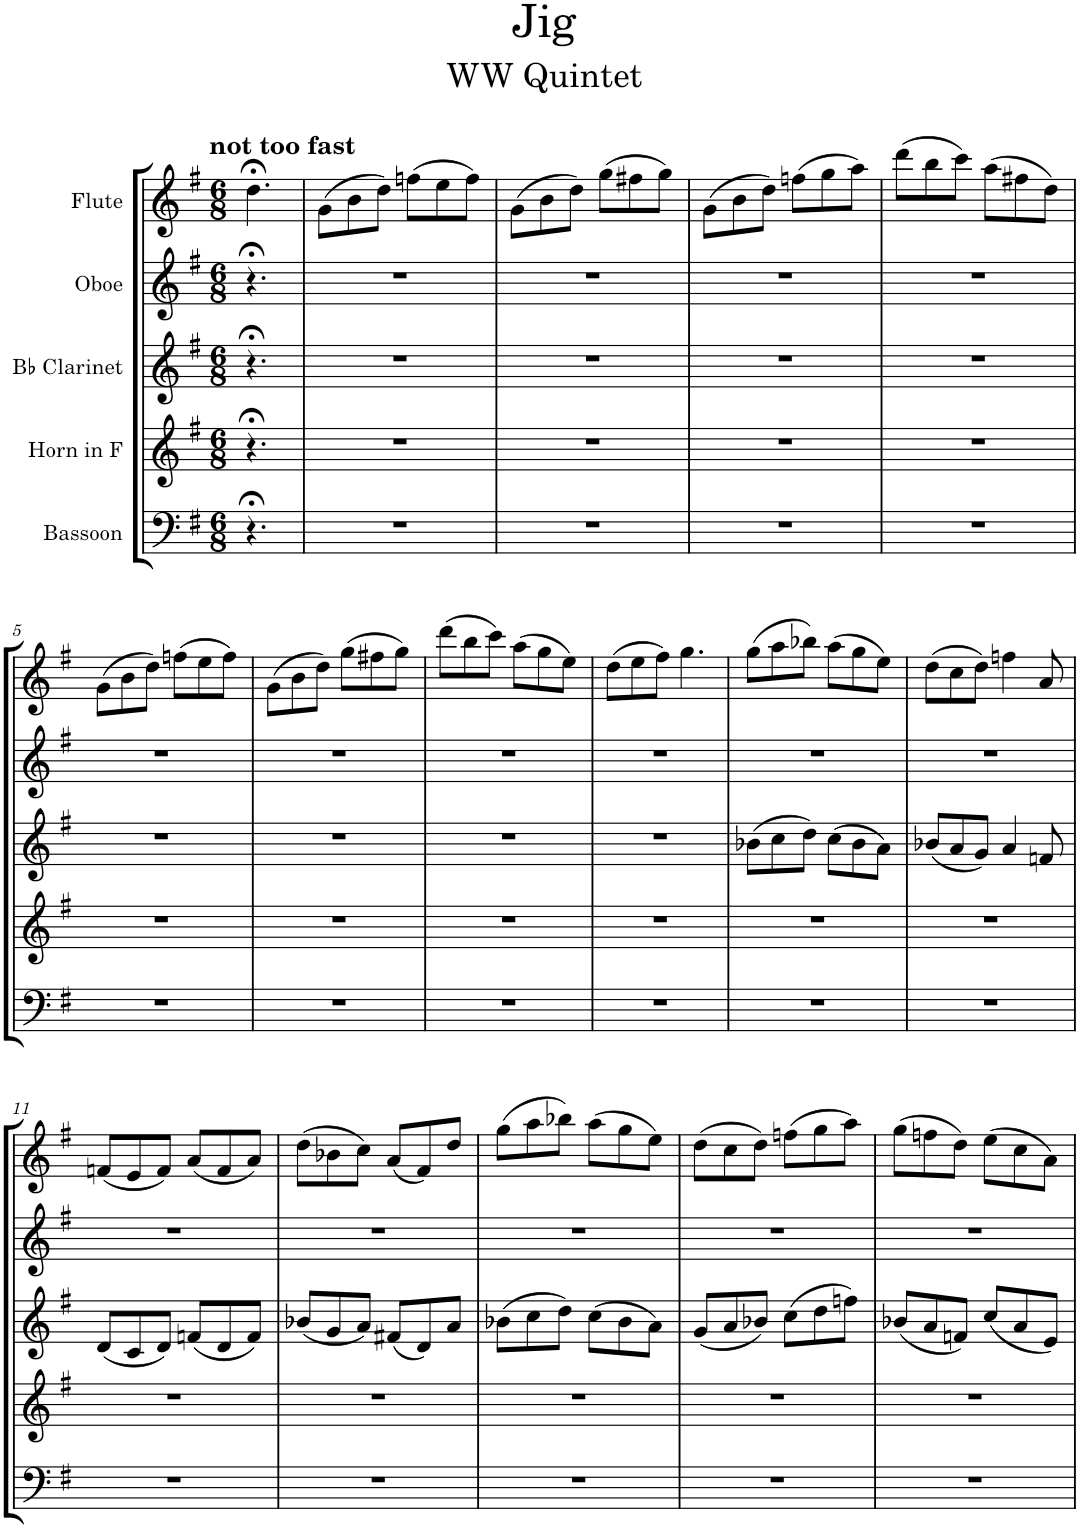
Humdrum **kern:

**kern	**kern	**kern	**kern	**kern
*part5	*part4	*part3	*part2	*part1
*staff5	*staff4	*staff3	*staff2	*staff1
*I"Bassoon	*I"Horn in F	*I"Bb Clarinet	*I"Oboe	*I"Flute
*I'Bsn	*I'Hn	*I'Cl	*I'Ob	*I'Fl
*clefF4	*clefG2	*clefG2	*clefG2	*clefG2
*	*ITrd4c7	*ITrd1c2	*	*
*k[f#]	*k[f#]	*k[f#]	*k[f#]	*k[f#]
*M6/8	*M6/8	*M6/8	*M6/8	*M6/8
=	=	=	=	=
!	!	!	!	!LO:TX:a:B:t=not too fast
4.r;<	4.r;<	4.r;<	4.r;<	4.dd;<\
=1	=1	=1	=1	=1
2.r	2.r	2.r	2.r	(8g\L
.	.	.	.	8b\
.	.	.	.	8dd\J)
.	.	.	.	(8ffn\L
.	.	.	.	8ee\
.	.	.	.	8ff\J)
=2	=2	=2	=2	=2
2.r	2.r	2.r	2.r	(8g\L
.	.	.	.	8b\
.	.	.	.	8dd\J)
.	.	.	.	(8gg\L
.	.	.	.	8ff#X\
.	.	.	.	8gg\J)
=3	=3	=3	=3	=3
2.r	2.r	2.r	2.r	(8g\L
.	.	.	.	8b\
.	.	.	.	8dd\J)
.	.	.	.	(8ffn\L
.	.	.	.	8gg\
.	.	.	.	8aa\J)
=4	=4	=4	=4	=4
2.r	2.r	2.r	2.r	(8ddd\L
.	.	.	.	8bb\
.	.	.	.	8ccc\J)
.	.	.	.	(8aa\L
.	.	.	.	8ff#X\
.	.	.	.	8dd\J)
!!LO:LB:g=z
=5	=5	=5	=5	=5
2.r	2.r	2.r	2.r	(8g\L
.	.	.	.	8b\
.	.	.	.	8dd\J)
.	.	.	.	(8ffn\L
.	.	.	.	8ee\
.	.	.	.	8ff\J)
=6	=6	=6	=6	=6
2.r	2.r	2.r	2.r	(8g\L
.	.	.	.	8b\
.	.	.	.	8dd\J)
.	.	.	.	(8gg\L
.	.	.	.	8ff#X\
.	.	.	.	8gg\J)
=7	=7	=7	=7	=7
2.r	2.r	2.r	2.r	(8ddd\L
.	.	.	.	8bb\
.	.	.	.	8ccc\J)
.	.	.	.	(8aa\L
.	.	.	.	8gg\
.	.	.	.	8ee\J)
=8	=8	=8	=8	=8
2.r	2.r	2.r	2.r	(8dd\L
.	.	.	.	8ee\
.	.	.	.	8ff#\J)
.	.	.	.	4.gg\
=9	=9	=9	=9	=9
2.r	2.r	(8b-X\L	2.r	(8gg\L
.	.	8cc\	.	8aa\
.	.	8dd\J)	.	8bb-X\J)
.	.	(8cc\L	.	(8aa\L
.	.	8b-\	.	8gg\
.	.	8a\J)	.	8ee\J)
=10	=10	=10	=10	=10
2.r	2.r	(8b-X/L	2.r	(8dd\L
.	.	8a/	.	8cc\
.	.	8g/J)	.	8dd\J)
.	.	4a/	.	4ffn\
.	.	8fn/	.	8a/
!!LO:LB:g=z
=11	=11	=11	=11	=11
2.r	2.r	(8d/L	2.r	(8fn/L
.	.	8c/	.	8e/
.	.	8d/J)	.	8f/J)
.	.	(8fn/L	.	(8a/L
.	.	8d/	.	8f/
.	.	8f/J)	.	8a/J)
=12	=12	=12	=12	=12
2.r	2.r	(8b-X/L	2.r	(8dd\L
.	.	8g/	.	8b-X\
.	.	8a/J)	.	8cc\J)
.	.	(8f#X/L	.	(8a/L
.	.	8d/)	.	8f#/)
.	.	8a/J	.	8dd/J
=13	=13	=13	=13	=13
2.r	2.r	(8b-X\L	2.r	(8gg\L
.	.	8cc\	.	8aa\
.	.	8dd\J)	.	8bb-X\J)
.	.	(8cc\L	.	(8aa\L
.	.	8b-\	.	8gg\
.	.	8a\J)	.	8ee\J)
=14	=14	=14	=14	=14
2.r	2.r	(8g/L	2.r	(8dd\L
.	.	8a/	.	8cc\
.	.	8b-X/J)	.	8dd\J)
.	.	(8cc\L	.	(8ffn\L
.	.	8dd\	.	8gg\
.	.	8ffn\J)	.	8aa\J)
=15	=15	=15	=15	=15
2.r	2.r	(8b-X/L	2.r	(8gg\L
.	.	8a/	.	8ffn\
.	.	8fn/J)	.	8dd\J)
.	.	(8cc/L	.	(8ee\L
.	.	8a/	.	8cc\
.	.	8e/J)	.	8a\J)
=	=	=	=	=
*-	*-	*-	*-	*-
